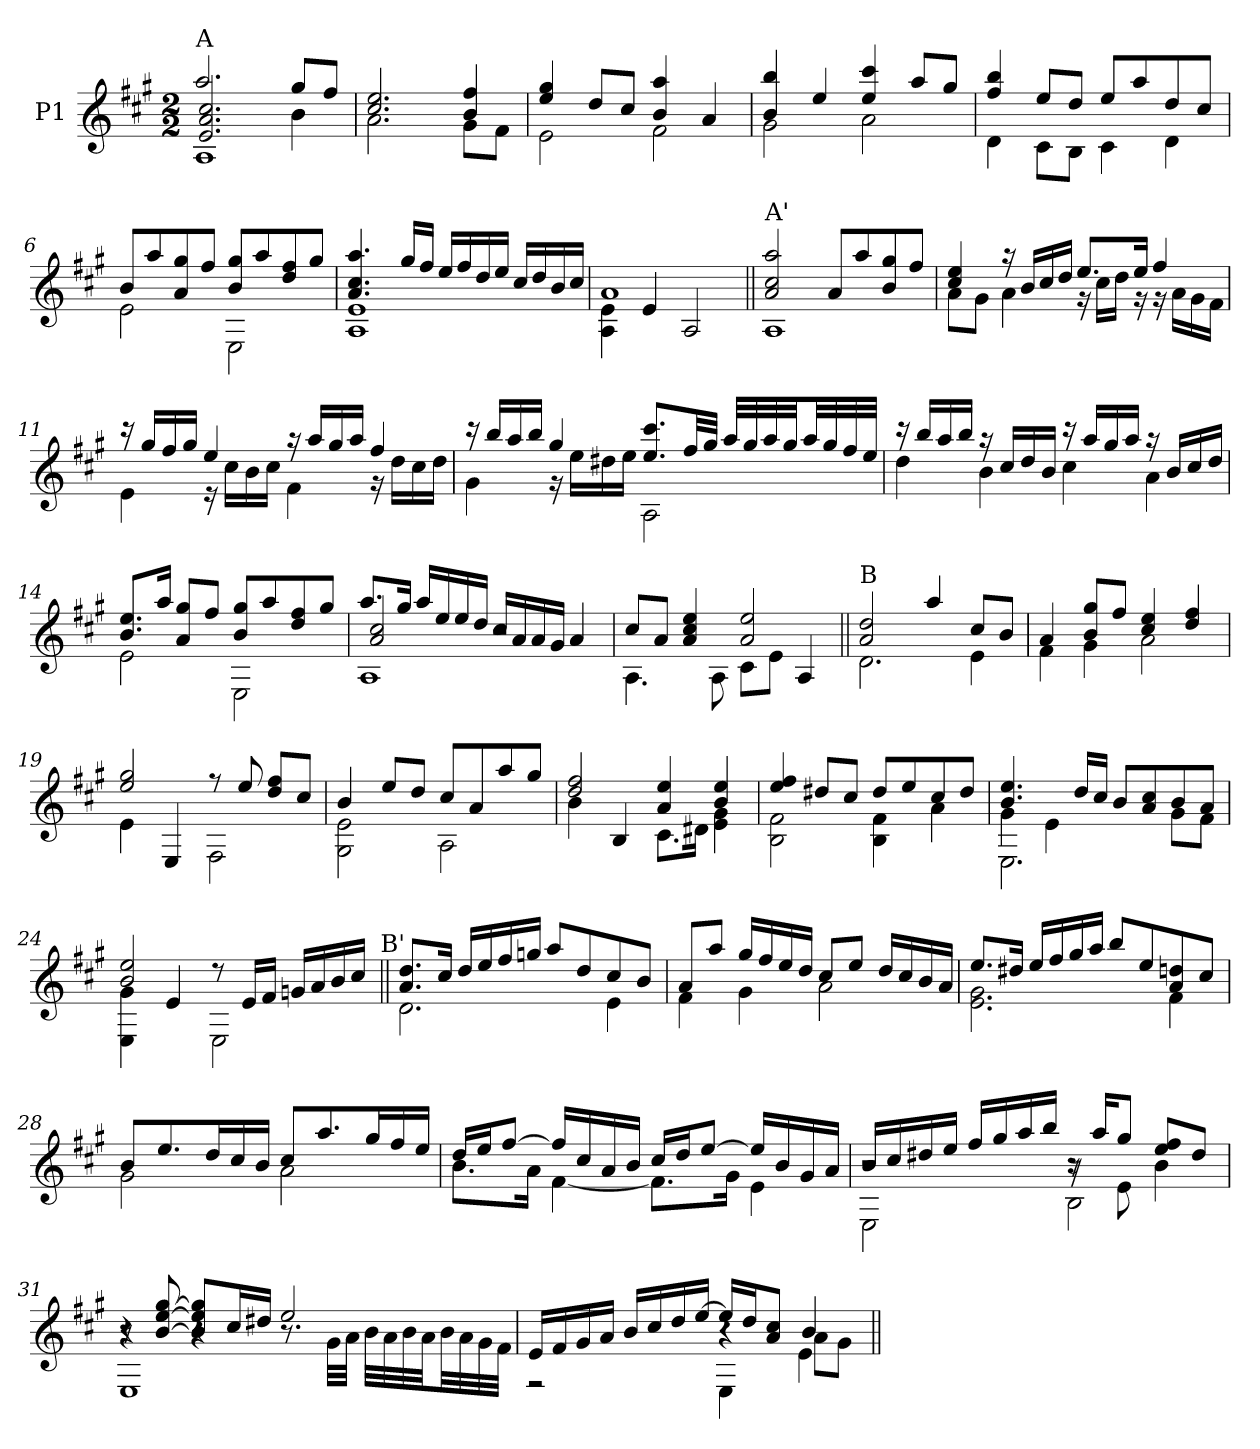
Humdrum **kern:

**kern
*part1
*staff1
*I"P1
!!LO:PB:g=z
*clefG2
*ITrd7c12
*k[f#c#g#]
*A:
*M2/2
*MM64
=1
*^
*	*^
!LO:TX:a:t=A	!	!
2.ai/	2.Ei/ 2.Ai 2.c#i	1AAi
8g#i/L	4Bi\	.
8f#i/J	.	.
*	*v	*v
=2	=2
2.c#i/ 2.ei	2.Ai\
4Bi/ 4f#i	8G#i\L
.	8F#i\J
=3	=3
4ei/ 4g#i	2Ei\
8di/L	.
8c#i/J	.
4Bi/ 4ai	2F#i\
4Ai/	.
=4	=4
4Bi/ 4bi	2G#i\
4ei/	.
4ei/ 4cc#i	2Ai\
8ai/L	.
8g#i/J	.
=5	=5
4f#i/ 4bi	4Di\
8ei/L	8C#i\L
8di/J	8BBi\J
8ei/L	4C#i\
8ai/	.
8di/	4Di\
8c#i/J	.
=6	=6
8Bi/L	2Ei\
8ai/	.
8Ai/ 8g#i	.
8f#i/J	.
8Bi/ 8g#iL	2EEi\
8ai/	.
8di/ 8f#i	.
8g#i/J	.
!!LO:LB:g=z	!!
=7	=7
4.Ai/ 4.c#i 4.ai	1AAi 1Ei
16g#i/LL	.
16f#i/JJ	.
16ei/LL	.
16f#i/	.
16di/	.
16ei/JJ	.
16c#i/LL	.
16di/	.
16Bi/	.
16c#i/JJ	.
=8	=8
1Ai	4AAi\ 4Ei
.	4Ei/
.	2AAi/
=9||	=9||
!LO:TX:a:t=A'	!
2Ai/ 2c#i 2ai	1AAi
8Ai/L	.
8ai/	.
8Bi/ 8g#i	.
8f#i/J	.
=10	=10
4c#i/ 4ei	8Ai\L
.	8G#i\J
16r	4Ai\
16Bi/LL	.
16c#i/	.
16di/JJ	.
8.ei/L	16r
.	16c#i\LL
.	16di\JJ
16ei/Jk	16r
4f#i/	16r
.	16Ai\LL
.	16G#i\
.	16F#i\JJ
!!LO:LB:g=z	!!
=11	=11
16r	4Ei\
16g#i/LL	.
16f#i/	.
16g#i/JJ	.
4ei/	16r
.	16c#i\LL
.	16Bi\
.	16c#i\JJ
16r	4F#i\
16ai/LL	.
16g#i/	.
16ai/JJ	.
4f#i/	16r
.	16di\LL
.	16c#i\
.	16di\JJ
=12	=12
16r	4G#i\
16bi/LL	.
16ai/	.
16bi/JJ	.
4g#i/	16r
.	16ei\LL
.	16d#Xi\
.	16ei\JJ
8.ei/ 8.cc#iL	2AAi\
32f#i/LL	.
32g#i/JJJ	.
32ai/LLL	.
32g#i/	.
32ai/	.
32g#i/JJ	.
32ai/LL	.
32g#i/	.
32f#i/	.
32ei/JJJ	.
!!LO:LB:g=z	!!
=13	=13
16r	4di\
16bi/LL	.
16ai/	.
16bi/JJ	.
16r	4Bi\
16c#i/LL	.
16di/	.
16Bi/JJ	.
16r	4c#i\
16ai/LL	.
16g#i/	.
16ai/JJ	.
16r	4Ai\
16Bi/LL	.
16c#i/	.
16di/JJ	.
=14	=14
8.Bi/ 8.eiL	2Ei\
16ai/Jk	.
8Ai/ 8g#iL	.
8f#i/J	.
8Bi/ 8g#iL	2EEi\
8ai/	.
8di/ 8f#i	.
8g#i/J	.
=15	=15
*	*^
8.ai/L	2Ai/ 2c#i	1AAi
16g#i/Jk	.	.
16ai/LL	.	.
16ei/	.	.
16ei/	.	.
16di/JJ	.	.
16c#i/LL	2r	.
16Ai/	.	.
16Ai/	.	.
16G#i/JJ	.	.
4Ai/	.	.
*	*v	*v
=16	=16
8c#i/L	4.AAi\
8Ai/J	.
4Ai/ 4c#i 4ei	.
.	8AAi\
2Ai/ 2ei	8C#i\L
.	8Ei\J
.	4AAi/
!!LO:LB:g=z	!!
=17||	=17||
!LO:TX:a:t=B	!
2Ai/ 2di	2.Di\
4ai/	.
8c#i/L	4Ei\
8Bi/J	.
=18	=18
4Ai/	4F#i\
8Bi/ 8g#iL	4G#i\
8f#i/J	.
4c#i/ 4ei	2Ai\
4di/ 4f#i	.
=19	=19
2ei/ 2g#i	4Ei\
.	4EEi/
8r	2FF#i\
8ei/	.
8di/ 8f#iL	.
8c#i/J	.
=20	=20
4Bi/	2GG#i\ 2Ei
8ei/L	.
8di/J	.
8c#i/L	2AAi\
8Ai/	.
8ai/	.
8g#i/J	.
=21	=21
2di/ 2f#i	4Bi\
.	4BBi/
4Ai/ 4ei	8.C#i\L
.	16D#Xi\Jk
4Bi/ 4ei	4Ei\ 4G#i
!!LO:LB:g=z	!!
=22	=22
4ei/ 4f#i	2BBi\ 2F#i
8d#Xi/L	.
8c#i/J	.
8d#i/L	4BBi\ 4F#i
8ei/	.
8c#i/	4Ai\
8d#i/J	.
=23	=23
*	*^
4.Bi/ 4.ei	4G#i\	2.EEi\
.	4Ei\	.
16di/LL	.	.
16c#i/JJ	.	.
8Bi/L	4ryy	.
8Ai/ 8c#i	.	.
8Bi/	8G#i\L	4ryy
8Ai/J	8F#i\J	.
=24	=24	=24
2Bi/ 2ei	4EEi\ 4G#i	2ryy
.	4Ei/	.
8r	2EEi\	4ryy
16Ei/LL	.	.
16F#i/JJ	.	.
16Gni/LL	.	8ryy
16Ai/	.	.
16Bi/	.	16ryy
16c#i/JJ	.	32ryy
.	.	64ryy
.	.	128...ryy
!	!	!LO:TX:a:t=B'
.	.	1024ryy
*	*v	*v
=25||	=25||
8.Ai/ 8.diL	2.Di\
16c#i/Jk	.
16di/LL	.
16ei/	.
16f#i/	.
16gni/JJ	.
8ai/L	.
8di/	.
8c#i/	4Ei\
8Bi/J	.
!!LO:LB:g=z	!!
=26	=26
8Ai/L	4F#i\
8ai/J	.
16g#i/LL	4G#i\
16f#i/	.
16ei/	.
16di/JJ	.
8c#i/L	2Ai\
8ei/J	.
16di/LL	.
16c#i/	.
16Bi/	.
16Ai/JJ	.
=27	=27
8.ei/L	2.Ei\ 2.G#i
16d#Xi/Jk	.
16ei/LL	.
16f#i/	.
16g#i/	.
16ai/JJ	.
8bi/L	.
8ei/	.
8Ai/ 8dni	4F#i\
8c#i/J	.
=28	=28
8Bi/L	2G#i\
8.ei/	.
16di/L	.
16c#i/	.
16Bi/JJ	.
8c#i/L	2Ai\
8.ai/	.
16g#i/L	.
16f#i/	.
16ei/JJ	.
!!LO:LB:g=z	!!
=29	=29
16di/LL	8.Bi\L
16ei/J	.
[>8f#i/J	.
.	16Ai\Jk
16f#i/LL]	[<4F#i\
16c#i/	.
16Ai/	.
16Bi/JJ	.
16c#i/LL	8.F#i\L]
16di/J	.
[>8ei/J	.
.	16G#i\Jk
16ei/LL]	4Ei\
16Bi/	.
16G#i/	.
16Ai/JJ	.
=30	=30
*	*^
16Bi/LL	2r	2EEi\
16c#i/	.	.
16d#Xi/	.	.
16ei/JJ	.	.
16f#i/LL	.	.
16g#i/	.	.
16ai/	.	.
16bi/JJ	.	.
16r	8r	2BBi\
16ai/KL	.	.
8g#i/J	8Ei\	.
8ei/ 8f#iL	4Bi\	.
8d#i/J	.	.
!!LO:LB:g=z	!!	!!
=31	=31	=31
8r	4r	1EEi
[>8Bi/ [>8ei [>8g#i	.	.
8Bi/] 8ei] 8g#i]L	4r	.
16c#i/L	.	.
16d#Xi/JJ	.	.
2ei/	8.r	.
.	32G#i\LLL	.
.	32Ai\JJJ	.
.	32Bi\LLL	.
.	32Ai\	.
.	32Bi\	.
.	32Ai\JJ	.
.	32Bi\LL	.
.	32Ai\	.
.	32G#i\	.
.	32F#i\JJJ	.
=32	=32	=32
16Ei/LL	2r	2ryy
16F#i/	.	.
16G#i/	.	.
16Ai/JJ	.	.
16Bi/LL	.	.
16c#i/	.	.
16di/	.	.
[>16ei/JJ	.	.
16ei/LL]	4EEi\	4r
16di/J	.	.
8Ai/ 8c#iJ	.	.
4Bi/	8Ai\L	4Ei\
.	8G#i\J	.
*v	*v	*v
=||
*-
